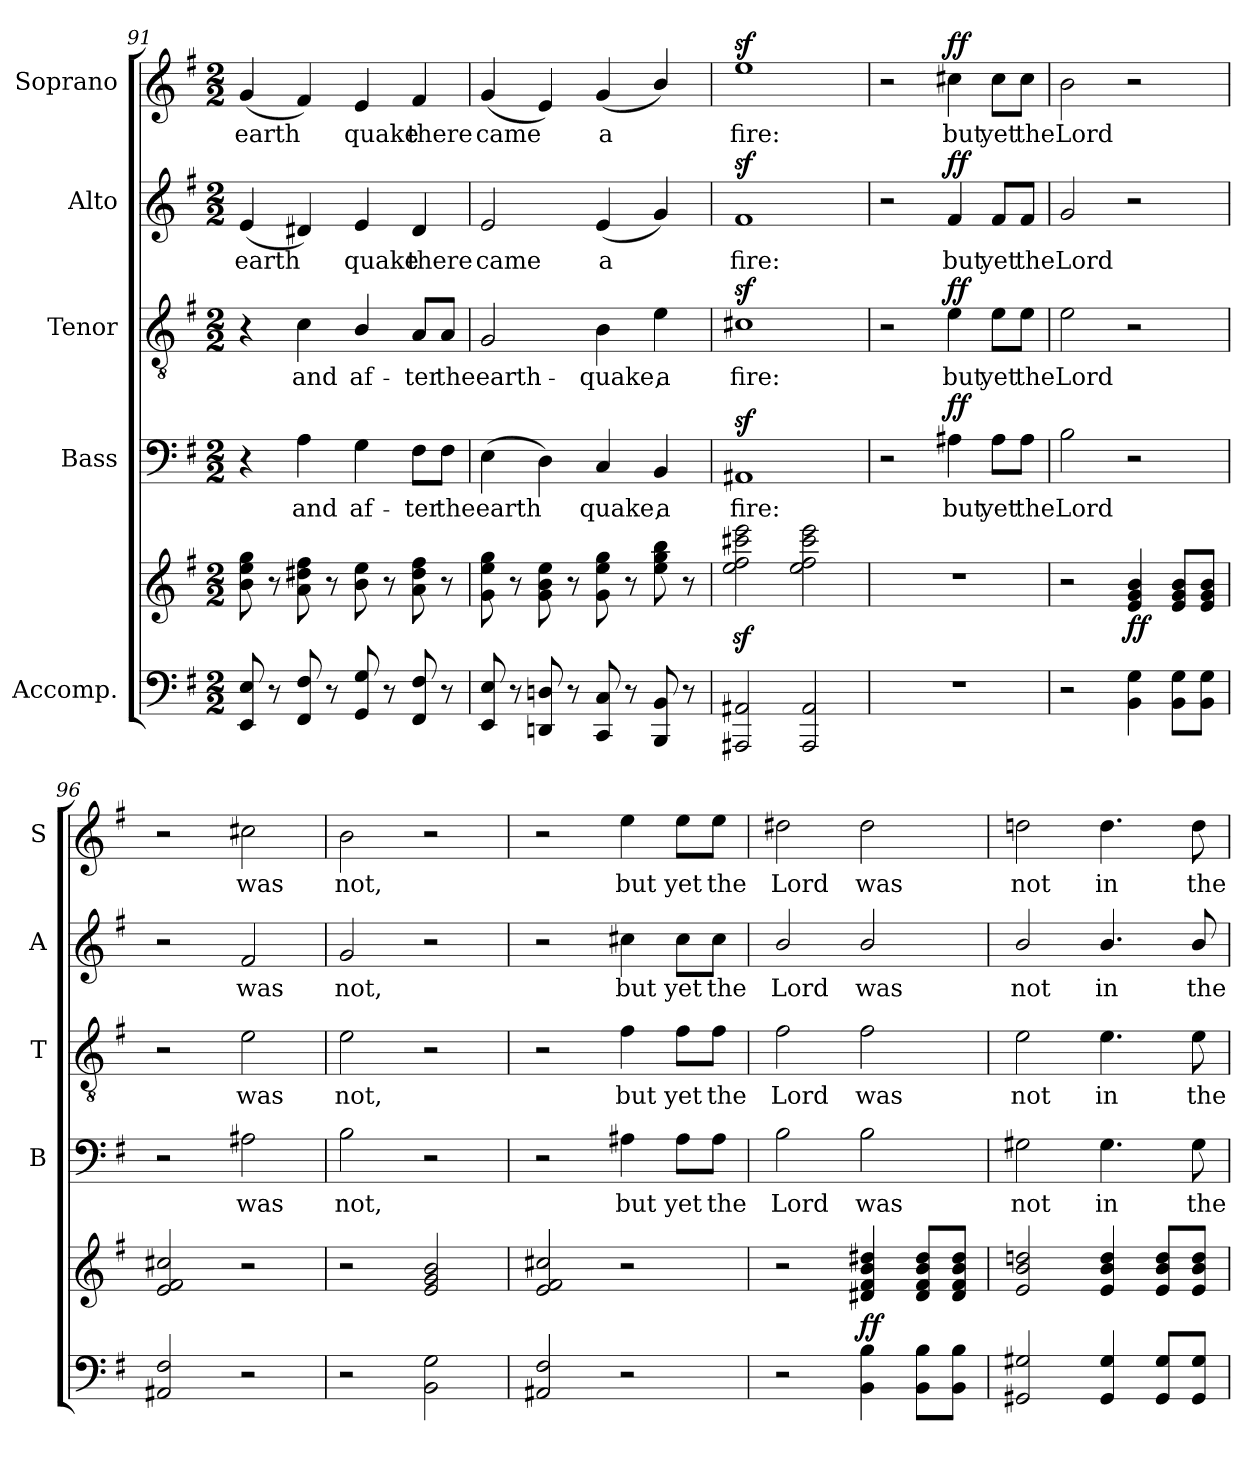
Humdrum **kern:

**kern	**kern	**dynam	**kern	**text	**dynam	**kern	**text	**dynam	**kern	**text	**dynam	**kern	**text	**dynam
*part5	*part5	*part5	*part4	*part4	*part4	*part3	*part3	*part3	*part2	*part2	*part2	*part1	*part1	*part1
*staff6	*staff5	*staff5/6	*staff4	*staff4	*staff4	*staff3	*staff3	*staff3	*staff2	*staff2	*staff2	*staff1	*staff1	*staff1
*I"Accomp.	*	*	*I"Bass	*	*	*I"Tenor	*	*	*I"Alto	*	*	*I"Soprano	*	*
*	*	*	*I'B	*	*	*I'T	*	*	*I'A	*	*	*I'S	*	*
*clefF4	*clefG2	*	*clefF4	*	*	*clefGv2	*	*	*clefG2	*	*	*clefG2	*	*
*k[f#]	*k[f#]	*	*k[f#]	*	*	*k[f#]	*	*	*k[f#]	*	*	*k[f#]	*	*
*G:	*G:	*	*G:	*	*	*G:	*	*	*G:	*	*	*G:	*	*
*M2/2	*M2/2	*	*M2/2	*	*	*M2/2	*	*	*M2/2	*	*	*M2/2	*	*
=91	=91	=91	=91	=91	=91	=91	=91	=91	=91	=91	=91	=91	=91	=91
!	!	!	!	!	!	!	!	!	!	!LO:LY:b	!	!	!LO:LY:b	!
8EE/ 8E/	8b\ 8ee\ 8gg\	.	4r	.	.	4r	.	.	(<4e/	earth­	.	(<4g/	earth­	.
8r	8r	.	.	.	.	.	.	.	.	.	.	.	.	.
!	!	!	!	!LO:LY:b	!	!	!LO:LY:b	!	!	!	!	!	!	!
8FF#/ 8F#/	8a\ 8dd#X\ 8ff#\	.	4A\	and	.	4c\	and	.	4d#X/)	.	.	4f#/)	.	.
8r	8r	.	.	.	.	.	.	.	.	.	.	.	.	.
!	!	!	!	!LO:LY:b	!	!	!LO:LY:b	!	!	!LO:LY:b	!	!	!LO:LY:b	!
8GG/ 8G/	8b\ 8ee\	.	4G\	af-	.	4B/	af-	.	4e/	quake	.	4e/	quake	.
8r	8r	.	.	.	.	.	.	.	.	.	.	.	.	.
!	!	!	!	!LO:LY:b	!	!	!LO:LY:b	!	!	!LO:LY:b	!	!	!LO:LY:b	!
8FF#/ 8F#/	8a\ 8dd#\ 8ff#\	.	8F#\L	-ter	.	8A/L	-ter	.	4d#/	there	.	4f#/	there	.
!	!	!	!	!LO:LY:b	!	!	!LO:LY:b	!	!	!	!	!	!	!
8r	8r	.	8F#\J	the	.	8A/J	the	.	.	.	.	.	.	.
=92	=92	=92	=92	=92	=92	=92	=92	=92	=92	=92	=92	=92	=92	=92
!	!	!	!	!LO:LY:b	!	!	!LO:LY:b	!	!	!LO:LY:b	!	!	!LO:LY:b	!
8EE/ 8E/	8g\ 8ee\ 8gg\	.	(>4E\	earth­	.	2G/	earth-	.	2e/	came	.	(<4g/	came	.
8r	8r	.	.	.	.	.	.	.	.	.	.	.	.	.
8DDni/ 8Dni/	8g\ 8b\ 8ee\	.	4D\)	.	.	.	.	.	.	.	.	4e/)	.	.
8r	8r	.	.	.	.	.	.	.	.	.	.	.	.	.
!	!	!	!	!LO:LY:b	!	!	!LO:LY:b	!	!	!LO:LY:b	!	!	!LO:LY:b	!
8CC/ 8C/	8g\ 8ee\ 8gg\	.	4C/	quake,	.	4B\	-quake,	.	(<4e/	a	.	(<4g/	a	.
8r	8r	.	.	.	.	.	.	.	.	.	.	.	.	.
!	!	!	!	!LO:LY:b	!	!	!LO:LY:b	!	!	!	!	!	!	!
8BBB/ 8BB/	8ee\ 8gg\ 8bb\	.	4BB/	a	.	4e\	a	.	4g/)	.	.	4b/)	.	.
8r	8r	.	.	.	.	.	.	.	.	.	.	.	.	.
=93	=93	=93	=93	=93	=93	=93	=93	=93	=93	=93	=93	=93	=93	=93
!	!	!	!	!LO:LY:b	!	!	!LO:LY:b	!	!	!LO:LY:b	!	!	!LO:LY:b	!
2AAA#X/ 2AA#X/	2ee\z< 2ff#\z< 2ccc#X\z< 2eee\z<	.	1AA#Xz<	fire:	.	1c#Xz<	fire:	.	1f#z<	fire:	.	1eez<	fire:	.
2AAA#/ 2AA#/	2ee\ 2ff#\ 2ccc#\ 2eee\	.	.	.	.	.	.	.	.	.	.	.	.	.
=94	=94	=94	=94	=94	=94	=94	=94	=94	=94	=94	=94	=94	=94	=94
1r	1r	.	2r	.	.	2r	.	.	2r	.	.	2r	.	.
!	!	!	!	!LO:LY:b	!LO:DY:b	!	!LO:LY:b	!LO:DY:b	!	!LO:LY:b	!LO:DY:b	!	!LO:LY:b	!LO:DY:b
.	.	.	4A#X\	but	ff	4e\	but	ff	4f#/	but	ff	4cc#X\	but	ff
!	!	!	!	!LO:LY:b	!	!	!LO:LY:b	!	!	!LO:LY:b	!	!	!LO:LY:b	!
.	.	.	8A#\L	yet	.	8e\L	yet	.	8f#/L	yet	.	8cc#\L	yet	.
!	!	!	!	!LO:LY:b	!	!	!LO:LY:b	!	!	!LO:LY:b	!	!	!LO:LY:b	!
.	.	.	8A#\J	the	.	8e\J	the	.	8f#/J	the	.	8cc#\J	the	.
!!LO:LB:g=z
=95	=95	=95	=95	=95	=95	=95	=95	=95	=95	=95	=95	=95	=95	=95
!	!	!	!	!LO:LY:b	!	!	!LO:LY:b	!	!	!LO:LY:b	!	!	!LO:LY:b	!
2r	2r	.	2B\	Lord	.	2e\	Lord	.	2g/	Lord	.	2b\	Lord	.
!	!	!LO:DY:b	!	!	!	!	!	!	!	!	!	!	!	!
4BB\ 4G\	4e/ 4g/ 4b/	ff	2r	.	.	2r	.	.	2r	.	.	2r	.	.
8BB\ 8G\L	8e/ 8g/ 8b/L	.	.	.	.	.	.	.	.	.	.	.	.	.
8BB\ 8G\J	8e/ 8g/ 8b/J	.	.	.	.	.	.	.	.	.	.	.	.	.
=96	=96	=96	=96	=96	=96	=96	=96	=96	=96	=96	=96	=96	=96	=96
2AA#X/ 2F#/	2e/ 2f#/ 2cc#X/	.	2r	.	.	2r	.	.	2r	.	.	2r	.	.
!	!	!	!	!LO:LY:b	!	!	!LO:LY:b	!	!	!LO:LY:b	!	!	!LO:LY:b	!
2r	2r	.	2A#X\	was	.	2e\	was	.	2f#/	was	.	2cc#X\	was	.
=97	=97	=97	=97	=97	=97	=97	=97	=97	=97	=97	=97	=97	=97	=97
!	!	!	!	!LO:LY:b	!	!	!LO:LY:b	!	!	!LO:LY:b	!	!	!LO:LY:b	!
2r	2r	.	2B\	not,	.	2e\	not,	.	2g/	not,	.	2b\	not,	.
2BB\ 2G\	2e/ 2g/ 2b/	.	2r	.	.	2r	.	.	2r	.	.	2r	.	.
=98	=98	=98	=98	=98	=98	=98	=98	=98	=98	=98	=98	=98	=98	=98
2AA#X/ 2F#/	2e/ 2f#/ 2cc#X/	.	2r	.	.	2r	.	.	2r	.	.	2r	.	.
!	!	!	!	!LO:LY:b	!	!	!LO:LY:b	!	!	!LO:LY:b	!	!	!LO:LY:b	!
2r	2r	.	4A#X\	but	.	4f#\	but	.	4cc#X\	but	.	4ee\	but	.
!	!	!	!	!LO:LY:b	!	!	!LO:LY:b	!	!	!LO:LY:b	!	!	!LO:LY:b	!
.	.	.	8A#\L	yet	.	8f#\L	yet	.	8cc#\L	yet	.	8ee\L	yet	.
!	!	!	!	!LO:LY:b	!	!	!LO:LY:b	!	!	!LO:LY:b	!	!	!LO:LY:b	!
.	.	.	8A#\J	the	.	8f#\J	the	.	8cc#\J	the	.	8ee\J	the	.
=99	=99	=99	=99	=99	=99	=99	=99	=99	=99	=99	=99	=99	=99	=99
!	!	!	!	!LO:LY:b	!	!	!LO:LY:b	!	!	!LO:LY:b	!	!	!LO:LY:b	!
2r	2r	.	2B\	Lord	.	2f#\	Lord	.	2b/	Lord	.	2dd#X\	Lord	.
!	!	!LO:DY:b	!	!LO:LY:b	!	!	!LO:LY:b	!	!	!LO:LY:b	!	!	!LO:LY:b	!
4BB\ 4B\	4d#X/ 4f#/ 4b/ 4dd#X/	ff	2B\	was	.	2f#\	was	.	2b/	was	.	2dd#\	was	.
8BB\ 8B\L	8d#/ 8f#/ 8b/ 8dd#/L	.	.	.	.	.	.	.	.	.	.	.	.	.
8BB\ 8B\J	8d#/ 8f#/ 8b/ 8dd#/J	.	.	.	.	.	.	.	.	.	.	.	.	.
=100	=100	=100	=100	=100	=100	=100	=100	=100	=100	=100	=100	=100	=100	=100
!	!	!	!	!LO:LY:b	!	!	!LO:LY:b	!	!	!LO:LY:b	!	!	!LO:LY:b	!
2GG#X/ 2G#X/	2e/ 2b/ 2ddni/	.	2G#X\	not	.	2e\	not	.	2b/	not	.	2ddni\	not	.
!	!	!	!	!LO:LY:b	!	!	!LO:LY:b	!	!	!LO:LY:b	!	!	!LO:LY:b	!
4GG#/ 4G#/	4e/ 4b/ 4dd/	.	4.G#\	in	.	4.e\	in	.	4.b/	in	.	4.dd\	in	.
8GG#/ 8G#/L	8e/ 8b/ 8dd/L	.	.	.	.	.	.	.	.	.	.	.	.	.
!	!	!	!	!LO:LY:b	!	!	!LO:LY:b	!	!	!LO:LY:b	!	!	!LO:LY:b	!
8GG#/ 8G#/J	8e/ 8b/ 8dd/J	.	8G#\	the	.	8e\	the	.	8b/	the	.	8dd\	the	.
=	=	=	=	=	=	=	=	=	=	=	=	=	=	=
*-	*-	*-	*-	*-	*-	*-	*-	*-	*-	*-	*-	*-	*-	*-
